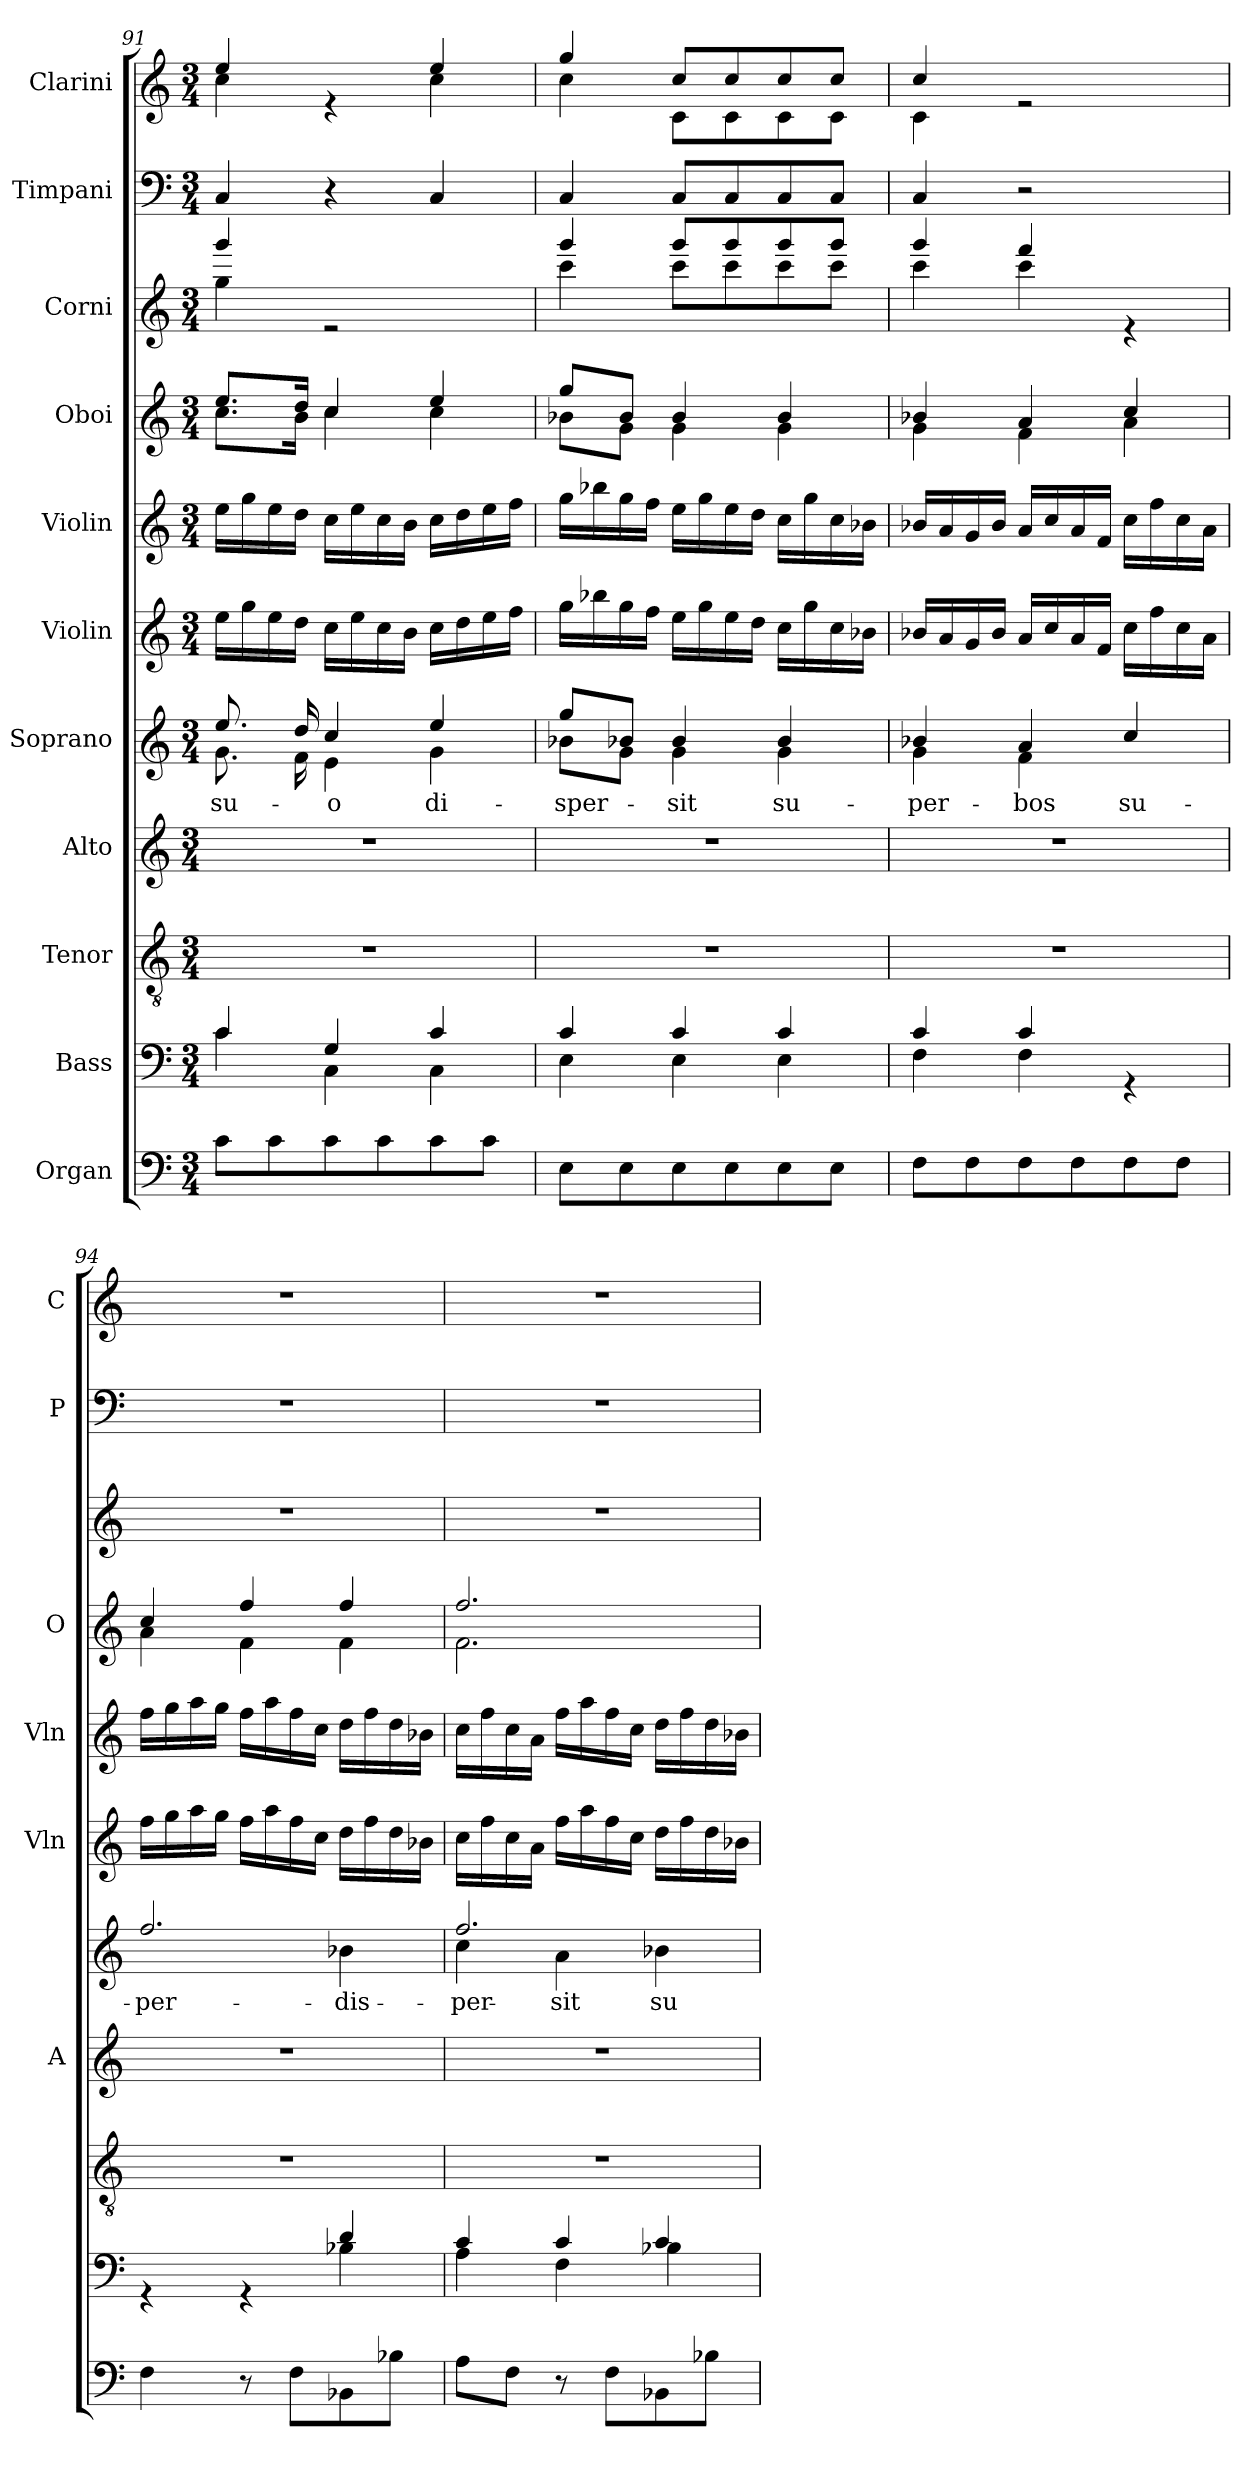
**kern	**kern	**kern	**kern	**kern	**text	**kern	**kern	**kern	**kern	**kern	**kern
*part11	*part10	*part9	*part8	*part7	*part7	*part6	*part5	*part4	*part3	*part2	*part1
*staff11	*staff10	*staff9	*staff8	*staff7	*staff7	*staff6	*staff5	*staff4	*staff3	*staff2	*staff1
*I"Organ	*I"Bass	*I"Tenor	*I"Alto	*I"Soprano	*	*I"Violin	*I"Violin	*I"Oboi	*I"Corni	*I"Timpani	*I"Clarini
*	*	*	*I'A	*	*	*I'Vln	*I'Vln	*I'O	*	*I'P	*I'C
*clefF4	*clefF4	*clefGv2	*clefG2	*clefG2	*	*clefG2	*clefG2	*clefG2	*clefG2	*clefF4	*clefG2
*	*	*	*	*	*	*	*	*	*ITrd7c12	*	*
*k[]	*k[]	*k[]	*k[]	*k[]	*	*k[]	*k[]	*k[]	*k[]	*k[]	*k[]
*M3/4	*M3/4	*M3/4	*M3/4	*M3/4	*	*M3/4	*M3/4	*M3/4	*M3/4	*M3/4	*M3/4
=91	=91	=91	=91	=91	=91	=91	=91	=91	=91	=91	=91
*	*^	*	*	*	*	*	*	*	*	*	*
!	!	!	!	!	!	!LO:LY:b	!	!	!	!	!	!
*	*	*	*	*	*^	*	*	*	*^	*^	*	*^
8c\L	4c/	4c\	2.r	2.r	8.ee/	8.g\	su-	16ee\LL	16ee\LL	8.ee/L	8.cc\L	4gg/	4g\	4C/	4ee/	4cc\
.	.	.	.	.	.	.	.	16gg\	16gg\	.	.	.	.	.	.	.
8c\	.	.	.	.	.	.	.	16ee\	16ee\	.	.	.	.	.	.	.
.	.	.	.	.	16dd/	16f\	.	16dd\JJ	16dd\JJ	16dd/Jk	16b\Jk	.	.	.	.	.
!	!	!	!	!	!	!	!LO:LY:b	!	!	!	!	!	!	!	!	!
8c\	4G/	4C\	.	.	4cc/	4e\	-o	16cc\LL	16cc\LL	4cc/	4cc\	2re	2ryy	4r	4re	4ryy
.	.	.	.	.	.	.	.	16ee\	16ee\	.	.	.	.	.	.	.
8c\	.	.	.	.	.	.	.	16cc\	16cc\	.	.	.	.	.	.	.
.	.	.	.	.	.	.	.	16b\JJ	16b\JJ	.	.	.	.	.	.	.
!	!	!	!	!	!	!	!LO:LY:b	!	!	!	!	!	!	!	!	!
8c\	4c/	4C\	.	.	4ee/	4g\	di-	16cc\LL	16cc\LL	4ee/	4cc\	.	.	4C/	4ee/	4cc\
.	.	.	.	.	.	.	.	16dd\	16dd\	.	.	.	.	.	.	.
8c\J	.	.	.	.	.	.	.	16ee\	16ee\	.	.	.	.	.	.	.
.	.	.	.	.	.	.	.	16ff\JJ	16ff\JJ	.	.	.	.	.	.	.
=92	=92	=92	=92	=92	=92	=92	=92	=92	=92	=92	=92	=92	=92	=92	=92	=92
!	!	!	!	!	!	!	!LO:LY:b	!	!	!	!	!	!	!	!	!
8E\L	4c/	4E\	2.r	2.r	8gg/L	8b-X\L	-sper-	16gg\LL	16gg\LL	8gg/L	8b-X\L	4gg/	4cc\	4C/	4gg/	4cc\
.	.	.	.	.	.	.	.	16bb-X\	16bb-X\	.	.	.	.	.	.	.
8E\	.	.	.	.	8b-X/J	8g\J	.	16gg\	16gg\	8b-/J	8g\J	.	.	.	.	.
.	.	.	.	.	.	.	.	16ff\JJ	16ff\JJ	.	.	.	.	.	.	.
!	!	!	!	!	!	!	!LO:LY:b	!	!	!	!	!	!	!	!	!
8E\	4c/	4E\	.	.	4b-/	4g\	-sit	16ee\LL	16ee\LL	4b-/	4g\	8gg/L	8cc\L	8C/L	8cc/L	8c\L
.	.	.	.	.	.	.	.	16gg\	16gg\	.	.	.	.	.	.	.
8E\	.	.	.	.	.	.	.	16ee\	16ee\	.	.	8gg/	8cc\	8C/	8cc/	8c\
.	.	.	.	.	.	.	.	16dd\JJ	16dd\JJ	.	.	.	.	.	.	.
!	!	!	!	!	!	!	!LO:LY:b	!	!	!	!	!	!	!	!	!
8E\	4c/	4E\	.	.	4b-/	4g\	su-	16cc\LL	16cc\LL	4b-/	4g\	8gg/	8cc\	8C/	8cc/	8c\
.	.	.	.	.	.	.	.	16gg\	16gg\	.	.	.	.	.	.	.
8E\J	.	.	.	.	.	.	.	16cc\	16cc\	.	.	8gg/J	8cc\J	8C/J	8cc/J	8c\J
.	.	.	.	.	.	.	.	16b-X\JJ	16b-X\JJ	.	.	.	.	.	.	.
!!LO:PB:g=z	!!
=93	=93	=93	=93	=93	=93	=93	=93	=93	=93	=93	=93	=93	=93	=93	=93	=93
!	!	!	!	!	!	!	!LO:LY:b	!	!	!	!	!	!	!	!	!
8F\L	4c/	4F\	2.r	2.r	4b-X/	4g\	-per-	16b-X/LL	16b-X/LL	4b-X/	4g\	4gg/	4cc\	4C/	4cc/	4c\
.	.	.	.	.	.	.	.	16a/	16a/	.	.	.	.	.	.	.
8F\	.	.	.	.	.	.	.	16g/	16g/	.	.	.	.	.	.	.
.	.	.	.	.	.	.	.	16b-/JJ	16b-/JJ	.	.	.	.	.	.	.
!	!	!	!	!	!	!	!LO:LY:b	!	!	!	!	!	!	!	!	!
8F\	4c/	4F\	.	.	4a/	4f\	-bos	16a/LL	16a/LL	4a/	4f\	4ff/	4cc\	2r	2re	2ryy
.	.	.	.	.	.	.	.	16cc/	16cc/	.	.	.	.	.	.	.
8F\	.	.	.	.	.	.	.	16a/	16a/	.	.	.	.	.	.	.
.	.	.	.	.	.	.	.	16f/JJ	16f/JJ	.	.	.	.	.	.	.
!	!	!	!	!	!	!	!LO:LY:b	!	!	!	!	!	!	!	!	!
8F\	4rGG	4ryy	.	.	4cc/	4ryy	su-	16cc\LL	16cc\LL	4cc/	4a\	4re	4ryy	.	.	.
.	.	.	.	.	.	.	.	16ff\	16ff\	.	.	.	.	.	.	.
8F\J	.	.	.	.	.	.	.	16cc\	16cc\	.	.	.	.	.	.	.
.	.	.	.	.	.	.	.	16a\JJ	16a\JJ	.	.	.	.	.	.	.
*	*	*	*	*	*	*	*	*	*	*	*	*v	*v	*	*v	*v
=94	=94	=94	=94	=94	=94	=94	=94	=94	=94	=94	=94	=94	=94	=94
!	!	!	!	!	!	!	!LO:LY:b	!	!	!	!	!	!	!
4F\	4rGG	2ryy	2.r	2.r	2.ff/	2ryy	-per-	16ff\LL	16ff\LL	4cc/	4a\	2.r	2.r	2.r
.	.	.	.	.	.	.	.	16gg\	16gg\	.	.	.	.	.
.	.	.	.	.	.	.	.	16aa\	16aa\	.	.	.	.	.
.	.	.	.	.	.	.	.	16gg\JJ	16gg\JJ	.	.	.	.	.
8r	4rGG	.	.	.	.	.	.	16ff\LL	16ff\LL	4ff/	4f\	.	.	.
.	.	.	.	.	.	.	.	16aa\	16aa\	.	.	.	.	.
8F\L	.	.	.	.	.	.	.	16ff\	16ff\	.	.	.	.	.
.	.	.	.	.	.	.	.	16cc\JJ	16cc\JJ	.	.	.	.	.
!	!	!	!	!	!	!	!LO:LY:b	!	!	!	!	!	!	!
8BB-X\	4d/	4B-X\	.	.	.	4b-X\	dis-	16dd\LL	16dd\LL	4ff/	4f\	.	.	.
.	.	.	.	.	.	.	.	16ff\	16ff\	.	.	.	.	.
8B-X\J	.	.	.	.	.	.	.	16dd\	16dd\	.	.	.	.	.
.	.	.	.	.	.	.	.	16b-X\JJ	16b-X\JJ	.	.	.	.	.
=95	=95	=95	=95	=95	=95	=95	=95	=95	=95	=95	=95	=95	=95	=95
!	!	!	!	!	!	!	!LO:LY:b	!	!	!	!	!	!	!
!	!	!	!	!	!	!	!LO:LY:b	!	!	!	!	!	!	!
8A\L	4c/	4A\	2.r	2.r	2.ff/	4cc\	-per-	16cc\LL	16cc\LL	2.ff/	2.f\	2.r	2.r	2.r
.	.	.	.	.	.	.	.	16ff\	16ff\	.	.	.	.	.
8F\J	.	.	.	.	.	.	.	16cc\	16cc\	.	.	.	.	.
.	.	.	.	.	.	.	.	16a\JJ	16a\JJ	.	.	.	.	.
!	!	!	!	!	!	!	!LO:LY:b	!	!	!	!	!	!	!
8r	4c/	4F\	.	.	.	4a\	-sit	16ff\LL	16ff\LL	.	.	.	.	.
.	.	.	.	.	.	.	.	16aa\	16aa\	.	.	.	.	.
8F\L	.	.	.	.	.	.	.	16ff\	16ff\	.	.	.	.	.
.	.	.	.	.	.	.	.	16cc\JJ	16cc\JJ	.	.	.	.	.
!	!	!	!	!	!	!	!LO:LY:b	!	!	!	!	!	!	!
8BB-X\	4c/	4B-X\	.	.	.	4b-X\	su-	16dd\LL	16dd\LL	.	.	.	.	.
.	.	.	.	.	.	.	.	16ff\	16ff\	.	.	.	.	.
8B-X\J	.	.	.	.	.	.	.	16dd\	16dd\	.	.	.	.	.
.	.	.	.	.	.	.	.	16b-X\JJ	16b-X\JJ	.	.	.	.	.
*	*v	*v	*	*	*v	*v	*	*	*	*v	*v	*	*	*
=	=	=	=	=	=	=	=	=	=	=	=
*-	*-	*-	*-	*-	*-	*-	*-	*-	*-	*-	*-
